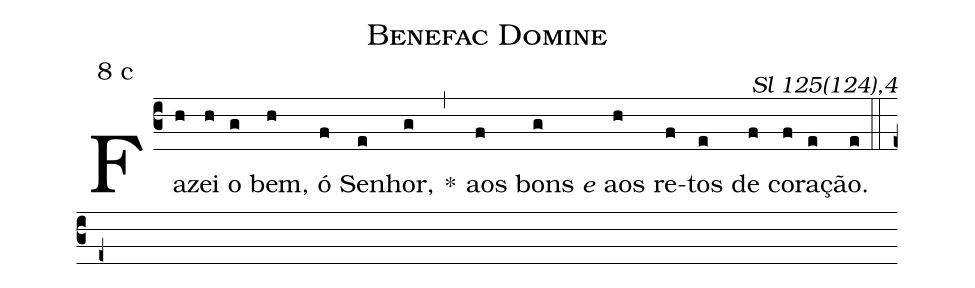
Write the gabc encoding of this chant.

name: Benefac Domine;
mode: 8;
mode-differentia: c;
commentary: Sl 125(124),4;
%%
(c3)

Fa(h)zei(h) o(g) bem,(h) ó(f) Se(e)nhor,(g) *(,) aos(f) bons(g) <e>e</e> aos(h) re(f)tos(e) de(f) co(f)ra(e)ção.(e)

(::)

(e+)
